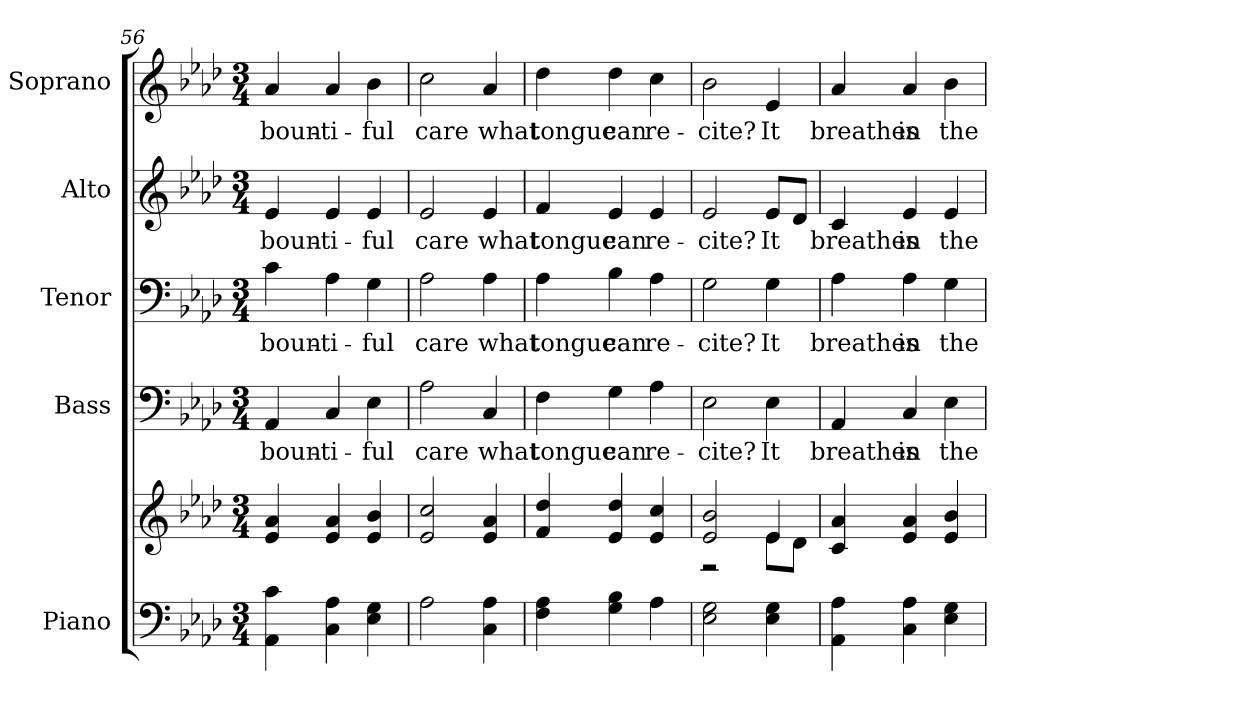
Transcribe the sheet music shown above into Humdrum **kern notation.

**kern	**kern	**kern	**text	**kern	**text	**kern	**text	**kern	**text
*part5	*part5	*part4	*part4	*part3	*part3	*part2	*part2	*part1	*part1
*staff6	*staff5	*staff4	*staff4	*staff3	*staff3	*staff2	*staff2	*staff1	*staff1
*I"Piano	*	*I"Bass	*	*I"Tenor	*	*I"Alto	*	*I"Soprano	*
*I'Pno.	*	*I'B.	*	*I'T.	*	*I'A.	*	*I'S.	*
*clefF4	*clefG2	*clefF4	*	*clefF4	*	*clefG2	*	*clefG2	*
*k[b-e-a-d-]	*k[b-e-a-d-]	*k[b-e-a-d-]	*	*k[b-e-a-d-]	*	*k[b-e-a-d-]	*	*k[b-e-a-d-]	*
*f:	*f:	*f:	*	*f:	*	*f:	*	*f:	*
*M3/4	*M3/4	*M3/4	*	*M3/4	*	*M3/4	*	*M3/4	*
=56	=56	=56	=56	=56	=56	=56	=56	=56	=56
!	!	!	!LO:LY:b:color=#000000	!	!	!	!	!	!
!	!	!	!	!	!LO:LY:b:color=#000000	!	!	!	!
!	!	!	!	!	!	!	!LO:LY:b:color=#000000	!	!
!	!	!	!	!	!	!	!	!	!LO:LY:b:color=#000000
4AA-i\ 4ci	4e-i/ 4a-i	4AA-i/	boun-	4ci\	boun-	4e-i/	boun-	4a-i/	boun-
!	!	!	!LO:LY:b:color=#000000	!	!	!	!	!	!
!	!	!	!	!	!LO:LY:b:color=#000000	!	!	!	!
!	!	!	!	!	!	!	!LO:LY:b:color=#000000	!	!
!	!	!	!	!	!	!	!	!	!LO:LY:b:color=#000000
4Ci\ 4A-i	4e-i/ 4a-i	4Ci/	-ti-	4A-i\	-ti-	4e-i/	-ti-	4a-i/	-ti-
!	!	!	!LO:LY:b:color=#000000	!	!	!	!	!	!
!	!	!	!	!	!LO:LY:b:color=#000000	!	!	!	!
!	!	!	!	!	!	!	!LO:LY:b:color=#000000	!	!
!	!	!	!	!	!	!	!	!	!LO:LY:b:color=#000000
4E-i\ 4Gi	4e-i/ 4b-i	4E-i\	-ful	4Gi\	-ful	4e-i/	-ful	4b-i\	-ful
=57	=57	=57	=57	=57	=57	=57	=57	=57	=57
!	!	!	!LO:LY:b:color=#000000	!	!	!	!	!	!
!	!	!	!	!	!LO:LY:b:color=#000000	!	!	!	!
!	!	!	!	!	!	!	!LO:LY:b:color=#000000	!	!
!	!	!	!	!	!	!	!	!	!LO:LY:b:color=#000000
2A-i\	2e-i/ 2cci	2A-i\	care	2A-i\	care	2e-i/	care	2cci\	care
!	!	!	!LO:LY:b:color=#000000	!	!	!	!	!	!
!	!	!	!	!	!LO:LY:b:color=#000000	!	!	!	!
!	!	!	!	!	!	!	!LO:LY:b:color=#000000	!	!
!	!	!	!	!	!	!	!	!	!LO:LY:b:color=#000000
4Ci\ 4A-i	4e-i/ 4a-i	4Ci/	what	4A-i\	what	4e-i/	what	4a-i/	what
=58	=58	=58	=58	=58	=58	=58	=58	=58	=58
!	!	!	!LO:LY:b:color=#000000	!	!	!	!	!	!
!	!	!	!	!	!LO:LY:b:color=#000000	!	!	!	!
!	!	!	!	!	!	!	!LO:LY:b:color=#000000	!	!
!	!	!	!	!	!	!	!	!	!LO:LY:b:color=#000000
4Fi\ 4A-i	4fi/ 4dd-i	4Fi\	tongue	4A-i\	tongue	4fi/	tongue	4dd-i\	tongue
!	!	!	!LO:LY:b:color=#000000	!	!	!	!	!	!
!	!	!	!	!	!LO:LY:b:color=#000000	!	!	!	!
!	!	!	!	!	!	!	!LO:LY:b:color=#000000	!	!
!	!	!	!	!	!	!	!	!	!LO:LY:b:color=#000000
4Gi\ 4B-i	4e-i/ 4dd-i	4Gi\	can	4B-i\	can	4e-i/	can	4dd-i\	can
!	!	!	!LO:LY:b:color=#000000	!	!	!	!	!	!
!	!	!	!	!	!LO:LY:b:color=#000000	!	!	!	!
!	!	!	!	!	!	!	!LO:LY:b:color=#000000	!	!
!	!	!	!	!	!	!	!	!	!LO:LY:b:color=#000000
4A-i\	4e-i/ 4cci	4A-i\	re-	4A-i\	re-	4e-i/	re-	4cci\	re-
!!LO:PB:g=z
=59	=59	=59	=59	=59	=59	=59	=59	=59	=59
*	*^	*	*	*	*	*	*	*	*
!	!	!	!	!LO:LY:b:color=#000000	!	!	!	!	!	!
!	!	!	!	!	!	!LO:LY:b:color=#000000	!	!	!	!
!	!	!	!	!	!	!	!	!LO:LY:b:color=#000000	!	!
!	!	!	!	!	!	!	!	!	!	!LO:LY:b:color=#000000
2E-i\ 2Gi	2e-i/ 2b-i	2r	2E-i\	-cite?	2Gi\	-cite?	2e-i/	-cite?	2b-i\	-cite?
!	!	!	!	!LO:LY:b:color=#000000	!	!	!	!	!	!
!	!	!	!	!	!	!LO:LY:b:color=#000000	!	!	!	!
!	!	!	!	!	!	!	!	!LO:LY:b:color=#000000	!	!
!	!	!	!	!	!	!	!	!	!	!LO:LY:b:color=#000000
4E-i\ 4Gi	4e-i/	8e-i\L	4E-i\	It	4Gi\	It	8e-i/L	It	4e-i/	It
.	.	8d-i\J	.	.	.	.	8d-i/J	.	.	.
*	*v	*v	*	*	*	*	*	*	*	*
=60	=60	=60	=60	=60	=60	=60	=60	=60	=60
*	*^	*	*	*	*	*	*	*	*
!	!	!	!	!LO:LY:b:color=#000000	!	!	!	!	!	!
*	*v	*v	*	*	*	*	*	*	*	*
*	*^	*	*	*	*	*	*	*	*
!	!	!	!	!	!	!LO:LY:b:color=#000000	!	!	!	!
*	*v	*v	*	*	*	*	*	*	*	*
*	*^	*	*	*	*	*	*	*	*
!	!	!	!	!	!	!	!	!LO:LY:b:color=#000000	!	!
*	*v	*v	*	*	*	*	*	*	*	*
*	*^	*	*	*	*	*	*	*	*
!	!	!	!	!	!	!	!	!	!	!LO:LY:b:color=#000000
*	*v	*v	*	*	*	*	*	*	*	*
4AA-i\ 4A-i	4ci/ 4a-i	4AA-i/	breathes	4A-i\	breathes	4ci/	breathes	4a-i/	breathes
!	!	!	!LO:LY:b:color=#000000	!	!	!	!	!	!
!	!	!	!	!	!LO:LY:b:color=#000000	!	!	!	!
!	!	!	!	!	!	!	!LO:LY:b:color=#000000	!	!
!	!	!	!	!	!	!	!	!	!LO:LY:b:color=#000000
4Ci\ 4A-i	4e-i/ 4a-i	4Ci/	in	4A-i\	in	4e-i/	in	4a-i/	in
!	!	!	!LO:LY:b:color=#000000	!	!	!	!	!	!
!	!	!	!	!	!LO:LY:b:color=#000000	!	!	!	!
!	!	!	!	!	!	!	!LO:LY:b:color=#000000	!	!
!	!	!	!	!	!	!	!	!	!LO:LY:b:color=#000000
4E-i\ 4Gi	4e-i/ 4b-i	4E-i\	the	4Gi\	the	4e-i/	the	4b-i\	the
=	=	=	=	=	=	=	=	=	=
*-	*-	*-	*-	*-	*-	*-	*-	*-	*-
